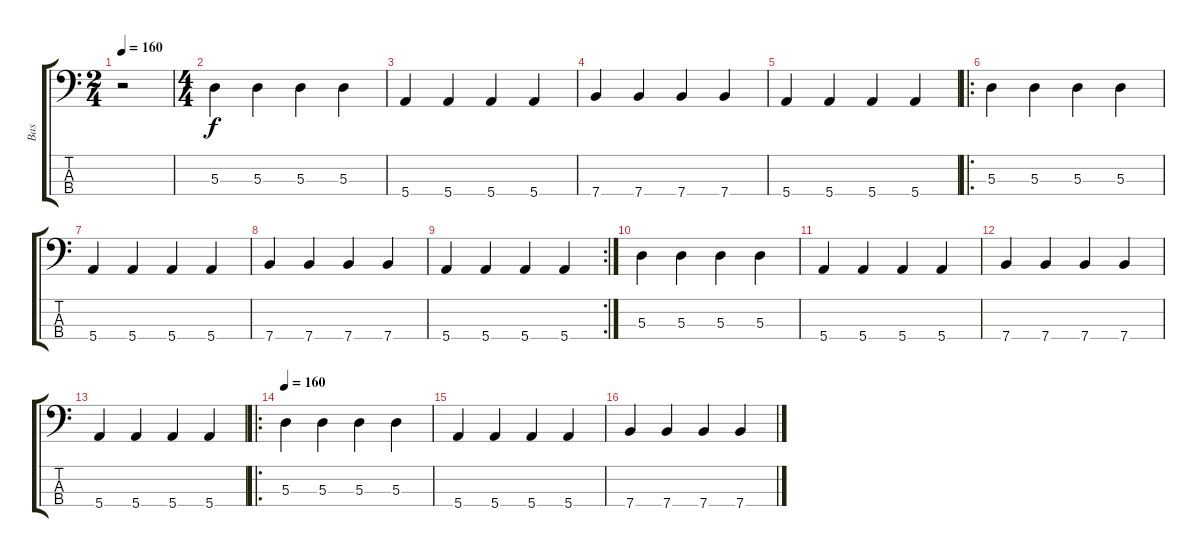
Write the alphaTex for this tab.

\track ("Bas" "Bas") {instrument electricbassfinger}
\staff {score tabs}
\tuning (G2 D2 A1 E1) {hide}
\ts (2 4)
\tempo 160
\clef f4
\ks c
r.2{dy f instrument electricbassfinger} |
\ts (4 4)
5.3.4 5.3.4 5.3.4 5.3.4 |
5.4.4 5.4.4 5.4.4 5.4.4 |
7.4.4 7.4.4 7.4.4 7.4.4 |
5.4.4 5.4.4 5.4.4 5.4.4 |
\ro
5.3.4 5.3.4 5.3.4 5.3.4 |
5.4.4 5.4.4 5.4.4 5.4.4 |
7.4.4 7.4.4 7.4.4 7.4.4 |
\rc 2
5.4.4 5.4.4 5.4.4 5.4.4 |
5.3.4 5.3.4 5.3.4 5.3.4 |
5.4.4 5.4.4 5.4.4 5.4.4 |
7.4.4 7.4.4 7.4.4 7.4.4 |
5.4.4 5.4.4 5.4.4 5.4.4 |
\ro
\tempo 170
\tempo 160
5.3.4 5.3.4 5.3.4 5.3.4 |
5.4.4 5.4.4 5.4.4 5.4.4 |
7.4.4 7.4.4 7.4.4 7.4.4
